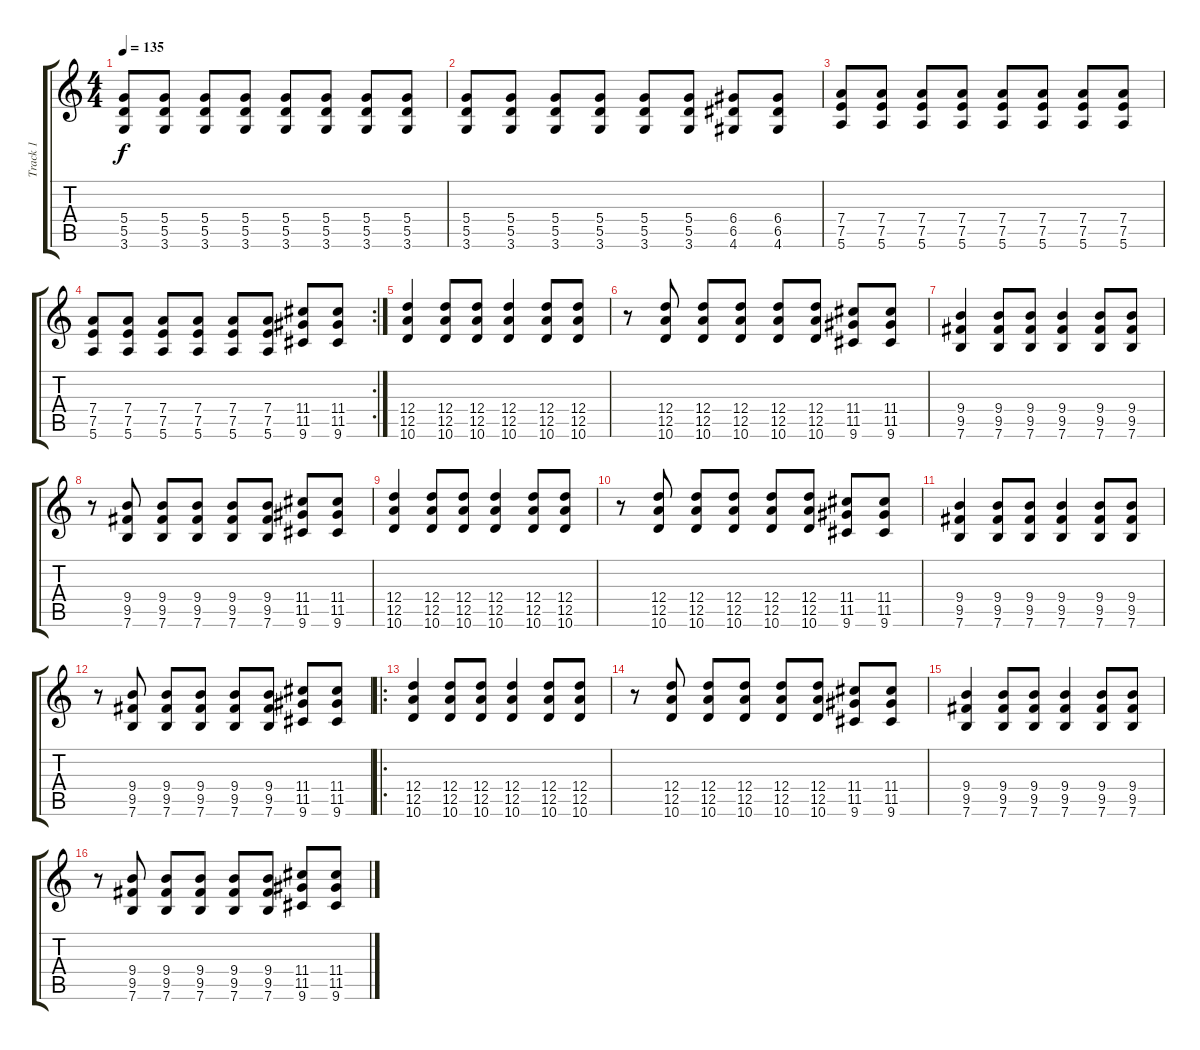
\track ("Track 1" "Track 1") {instrument distortionguitar}
\staff {score tabs}
\tuning (E4 B3 G3 D3 A2 E2) {hide}
\ts (4 4)
\tempo 135
\clef g2
\ks c
(5.4 5.5 3.6).8{dy f} (5.4 5.5 3.6).8 (5.4 5.5 3.6).8 (5.4 5.5 3.6).8 (5.4 5.5 3.6).8 (5.4 5.5 3.6).8 (5.4 5.5 3.6).8 (5.4 5.5 3.6).8 |
(5.4 5.5 3.6).8 (5.4 5.5 3.6).8 (5.4 5.5 3.6).8 (5.4 5.5 3.6).8 (5.4 5.5 3.6).8 (5.4 5.5 3.6).8 (6.4 6.5 4.6).8 (6.4 6.5 4.6).8 |
(7.4 7.5 5.6).8 (7.4 7.5 5.6).8 (7.4 7.5 5.6).8 (7.4 7.5 5.6).8 (7.4 7.5 5.6).8 (7.4 7.5 5.6).8 (7.4 7.5 5.6).8 (7.4 7.5 5.6).8 |
\rc 2
(7.4 7.5 5.6).8 (7.4 7.5 5.6).8 (7.4 7.5 5.6).8 (7.4 7.5 5.6).8 (7.4 7.5 5.6).8 (7.4 7.5 5.6).8 (11.4 11.5 9.6).8 (11.4 11.5 9.6).8 |
(12.4 12.5 10.6).4 (12.4 12.5 10.6).8 (12.4 12.5 10.6).8 (12.4 12.5 10.6).4 (12.4 12.5 10.6).8 (12.4 12.5 10.6).8 |
r.8 (12.4 12.5 10.6).8 (12.4 12.5 10.6).8 (12.4 12.5 10.6).8 (12.4 12.5 10.6).8 (12.4 12.5 10.6).8 (11.4 11.5 9.6).8 (11.4 11.5 9.6).8 |
(9.4 9.5 7.6).4 (9.4 9.5 7.6).8 (9.4 9.5 7.6).8 (9.4 9.5 7.6).4 (9.4 9.5 7.6).8 (9.4 9.5 7.6).8 |
r.8 (9.4 9.5 7.6).8 (9.4 9.5 7.6).8 (9.4 9.5 7.6).8 (9.4 9.5 7.6).8 (9.4 9.5 7.6).8 (11.4 11.5 9.6).8 (11.4 11.5 9.6).8 |
(12.4 12.5 10.6).4 (12.4 12.5 10.6).8 (12.4 12.5 10.6).8 (12.4 12.5 10.6).4 (12.4 12.5 10.6).8 (12.4 12.5 10.6).8 |
r.8 (12.4 12.5 10.6).8 (12.4 12.5 10.6).8 (12.4 12.5 10.6).8 (12.4 12.5 10.6).8 (12.4 12.5 10.6).8 (11.4 11.5 9.6).8 (11.4 11.5 9.6).8 |
(9.4 9.5 7.6).4 (9.4 9.5 7.6).8 (9.4 9.5 7.6).8 (9.4 9.5 7.6).4 (9.4 9.5 7.6).8 (9.4 9.5 7.6).8 |
r.8 (9.4 9.5 7.6).8 (9.4 9.5 7.6).8 (9.4 9.5 7.6).8 (9.4 9.5 7.6).8 (9.4 9.5 7.6).8 (11.4 11.5 9.6).8 (11.4 11.5 9.6).8 |
\ro
(12.4 12.5 10.6).4 (12.4 12.5 10.6).8 (12.4 12.5 10.6).8 (12.4 12.5 10.6).4 (12.4 12.5 10.6).8 (12.4 12.5 10.6).8 |
r.8 (12.4 12.5 10.6).8 (12.4 12.5 10.6).8 (12.4 12.5 10.6).8 (12.4 12.5 10.6).8 (12.4 12.5 10.6).8 (11.4 11.5 9.6).8 (11.4 11.5 9.6).8 |
(9.4 9.5 7.6).4 (9.4 9.5 7.6).8 (9.4 9.5 7.6).8 (9.4 9.5 7.6).4 (9.4 9.5 7.6).8 (9.4 9.5 7.6).8 |
r.8 (9.4 9.5 7.6).8 (9.4 9.5 7.6).8 (9.4 9.5 7.6).8 (9.4 9.5 7.6).8 (9.4 9.5 7.6).8 (11.4 11.5 9.6).8 (11.4 11.5 9.6).8
